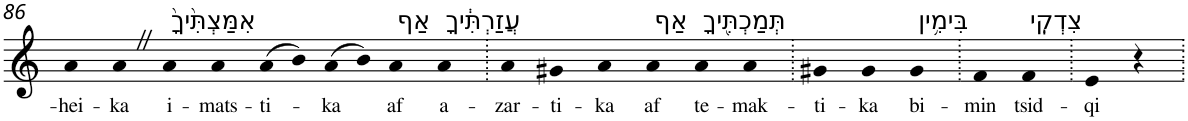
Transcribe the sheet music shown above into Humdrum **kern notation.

**kern	**text
*part1	*part1
*staff1	*staff1
*I"Piano	*
*I'Pno	*
!!LO:PB:g=z
*clefG2	*
*k[]	*
=86	=86
!	!LO:LY:b
4a	-hei-
!	!LO:LY:b
4aZ	-ka
!LO:TX:a:t=אִמַּצְתִּ֙יךָ֙	!
!	!LO:LY:b
4a	i-
!	!LO:LY:b
4a	-mats-
!	!LO:LY:b
(8a	-ti-
8b)	.
!	!LO:LY:b
(8a	-ka
8b)	.
!LO:TX:a:t=אַף	!
!	!LO:LY:b
4a	af
!LO:TX:a:t=עֲזַרְתִּ֔יךָ	!
!	!LO:LY:b
4a	a-
=87.	=87.
!	!LO:LY:b
4a	-zar-
!	!LO:LY:b
4g#X	-ti-
!	!LO:LY:b
4a	-ka
!LO:TX:a:t=אַף	!
!	!LO:LY:b
4a	af
!LO:TX:a:t=תְּמַכְתִּ֖יךָ	!
!	!LO:LY:b
4a	te-
!	!LO:LY:b
4a	-mak-
=88.	=88.
!	!LO:LY:b
4g#X	-ti-
!	!LO:LY:b
4g#	-ka
!LO:TX:a:t=בִּימִ֥ין	!
!	!LO:LY:b
4g#	bi-
=89.	=89.
!	!LO:LY:b
4f	-min
!LO:TX:a:t=צִדְקִֽי	!
!	!LO:LY:b
4f	tsid-
=90.	=90.
!	!LO:LY:b
4e	-qi
4r	.
=.	=.
*-	*-
